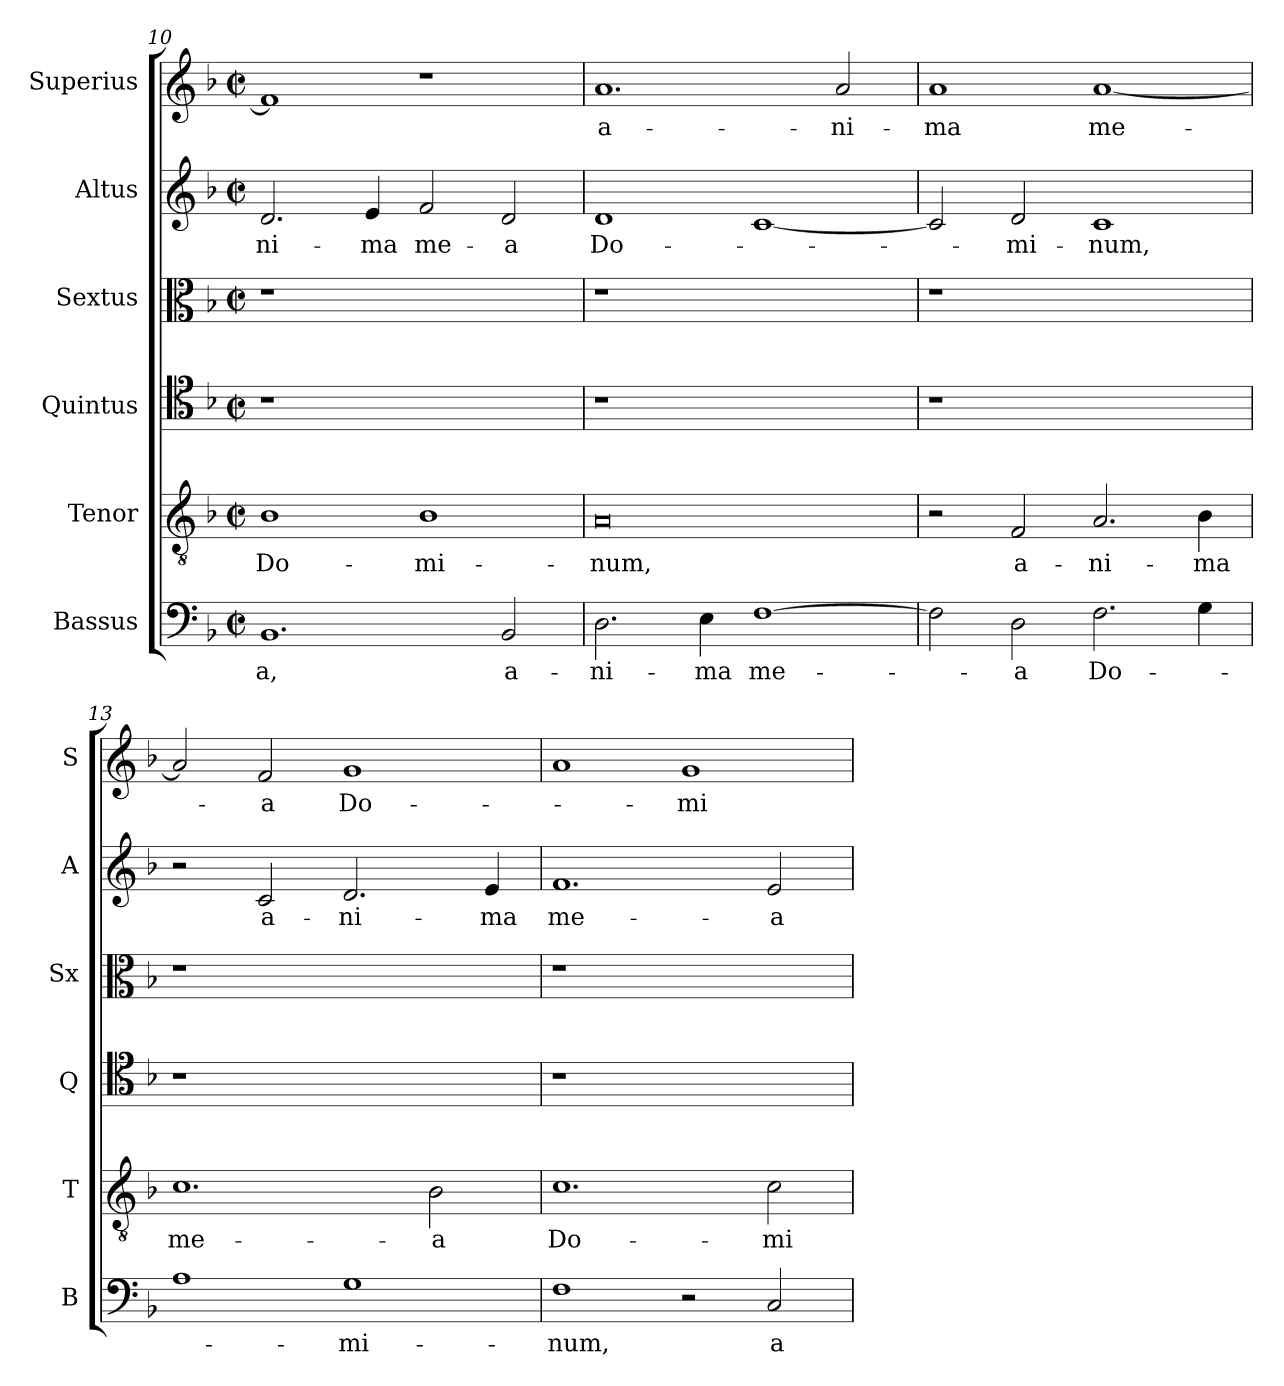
**kern	**text	**kern	**text	**kern	**kern	**kern	**text	**kern	**text
*part6	*part6	*part5	*part5	*part4	*part3	*part2	*part2	*part1	*part1
*staff6	*staff6	*staff5	*staff5	*staff4	*staff3	*staff2	*staff2	*staff1	*staff1
*I"Bassus	*	*I"Tenor	*	*I"Quintus	*I"Sextus	*I"Altus	*	*I"Superius	*
*I'B	*	*I'T	*	*I'Q	*I'Sx	*I'A	*	*I'S	*
*clefF4	*	*clefGv2	*	*clefC4	*clefC3	*clefG2	*	*clefG2	*
*k[b-]	*	*k[b-]	*	*k[b-]	*k[b-]	*k[b-]	*	*k[b-]	*
*F:	*	*F:	*	*F:	*F:	*F:	*	*F:	*
*M2/2	*	*M2/2	*	*M2/2	*M2/2	*M2/2	*	*M2/2	*
*met(c|)	*	*met(c|)	*	*met(c|)	*met(c|)	*met(c|)	*	*met(c|)	*
=10	=10	=10	=10	=10	=10	=10	=10	=10	=10
!	!LO:LY:b	!	!	!	!	!	!	!	!
!	!	!	!LO:LY:b	!	!	!	!	!	!
!	!	!	!	!	!	!	!LO:LY:b	!	!
1.BB-	-a,	1B-	Do-	1r	1r	2.d/	-ni-	1f]	.
!	!	!	!	!	!	!	!LO:LY:b	!	!
.	.	.	.	.	.	4e/	-ma	.	.
!	!	!	!LO:LY:b	!	!	!	!	!	!
!	!	!	!	!	!	!	!LO:LY:b	!	!
.	.	1B-	-mi-	1ryy	1ryy	2f/	me-	1r	.
!	!LO:LY:b	!	!	!	!	!	!	!	!
!	!	!	!	!	!	!	!LO:LY:b	!	!
2BB-/	a-	.	.	.	.	2d/	-a	.	.
=11	=11	=11	=11	=11	=11	=11	=11	=11	=11
!	!LO:LY:b	!	!	!	!	!	!	!	!
!	!	!	!LO:LY:b	!	!	!	!	!	!
!	!	!	!	!	!	!	!LO:LY:b	!	!
!	!	!	!	!	!	!	!	!	!LO:LY:b
2.D\	-ni-	0A	-num,	1r	1r	1d	Do-	1.a	a-
!	!LO:LY:b	!	!	!	!	!	!	!	!
4E\	-ma	.	.	.	.	.	.	.	.
!	!LO:LY:b	!	!	!	!	!	!	!	!
[1F	me-	.	.	1ryy	1ryy	[1c	.	.	.
!	!	!	!	!	!	!	!	!	!LO:LY:b
.	.	.	.	.	.	.	.	2a/	-ni-
!!LO:LB:g=z
=12	=12	=12	=12	=12	=12	=12	=12	=12	=12
!	!	!	!	!	!	!	!	!	!LO:LY:b
2F\]	.	2r	.	1r	1r	2c/]	.	1a	-ma
!	!LO:LY:b	!	!	!	!	!	!	!	!
!	!	!	!LO:LY:b	!	!	!	!	!	!
!	!	!	!	!	!	!	!LO:LY:b	!	!
2D\	-a	2F/	a-	.	.	2d/	-mi-	.	.
!	!LO:LY:b	!	!	!	!	!	!	!	!
!	!	!	!LO:LY:b	!	!	!	!	!	!
!	!	!	!	!	!	!	!LO:LY:b	!	!
!	!	!	!	!	!	!	!	!	!LO:LY:b
2.F\	Do-	2.A/	-ni-	1ryy	1ryy	1c	-num,	[1a	me-
!	!	!	!LO:LY:b	!	!	!	!	!	!
4G\	.	4B-\	-ma	.	.	.	.	.	.
=13	=13	=13	=13	=13	=13	=13	=13	=13	=13
!	!	!	!LO:LY:b	!	!	!	!	!	!
1A	.	1.c	me-	1r	1r	2r	.	2a/]	.
!	!	!	!	!	!	!	!LO:LY:b	!	!
!	!	!	!	!	!	!	!	!	!LO:LY:b
.	.	.	.	.	.	2c/	a-	2f/	-a
!	!LO:LY:b	!	!	!	!	!	!	!	!
!	!	!	!	!	!	!	!LO:LY:b	!	!
!	!	!	!	!	!	!	!	!	!LO:LY:b
1G	-mi-	.	.	1ryy	1ryy	2.d/	-ni-	1g	Do-
!	!	!	!LO:LY:b	!	!	!	!	!	!
.	.	2B-\	-a	.	.	.	.	.	.
!	!	!	!	!	!	!	!LO:LY:b	!	!
.	.	.	.	.	.	4e/	-ma	.	.
=14	=14	=14	=14	=14	=14	=14	=14	=14	=14
!	!LO:LY:b	!	!	!	!	!	!	!	!
!	!	!	!LO:LY:b	!	!	!	!	!	!
!	!	!	!	!	!	!	!LO:LY:b	!	!
1F	-num,	1.c	Do-	1r	1r	1.f	me-	1a	.
!	!	!	!	!	!	!	!	!	!LO:LY:b
2r	.	.	.	1ryy	1ryy	.	.	1g	-mi-
!	!LO:LY:b	!	!	!	!	!	!	!	!
!	!	!	!LO:LY:b	!	!	!	!	!	!
!	!	!	!	!	!	!	!LO:LY:b	!	!
2C/	a-	2c\	-mi-	.	.	2e/	-a	.	.
=	=	=	=	=	=	=	=	=	=
*-	*-	*-	*-	*-	*-	*-	*-	*-	*-
